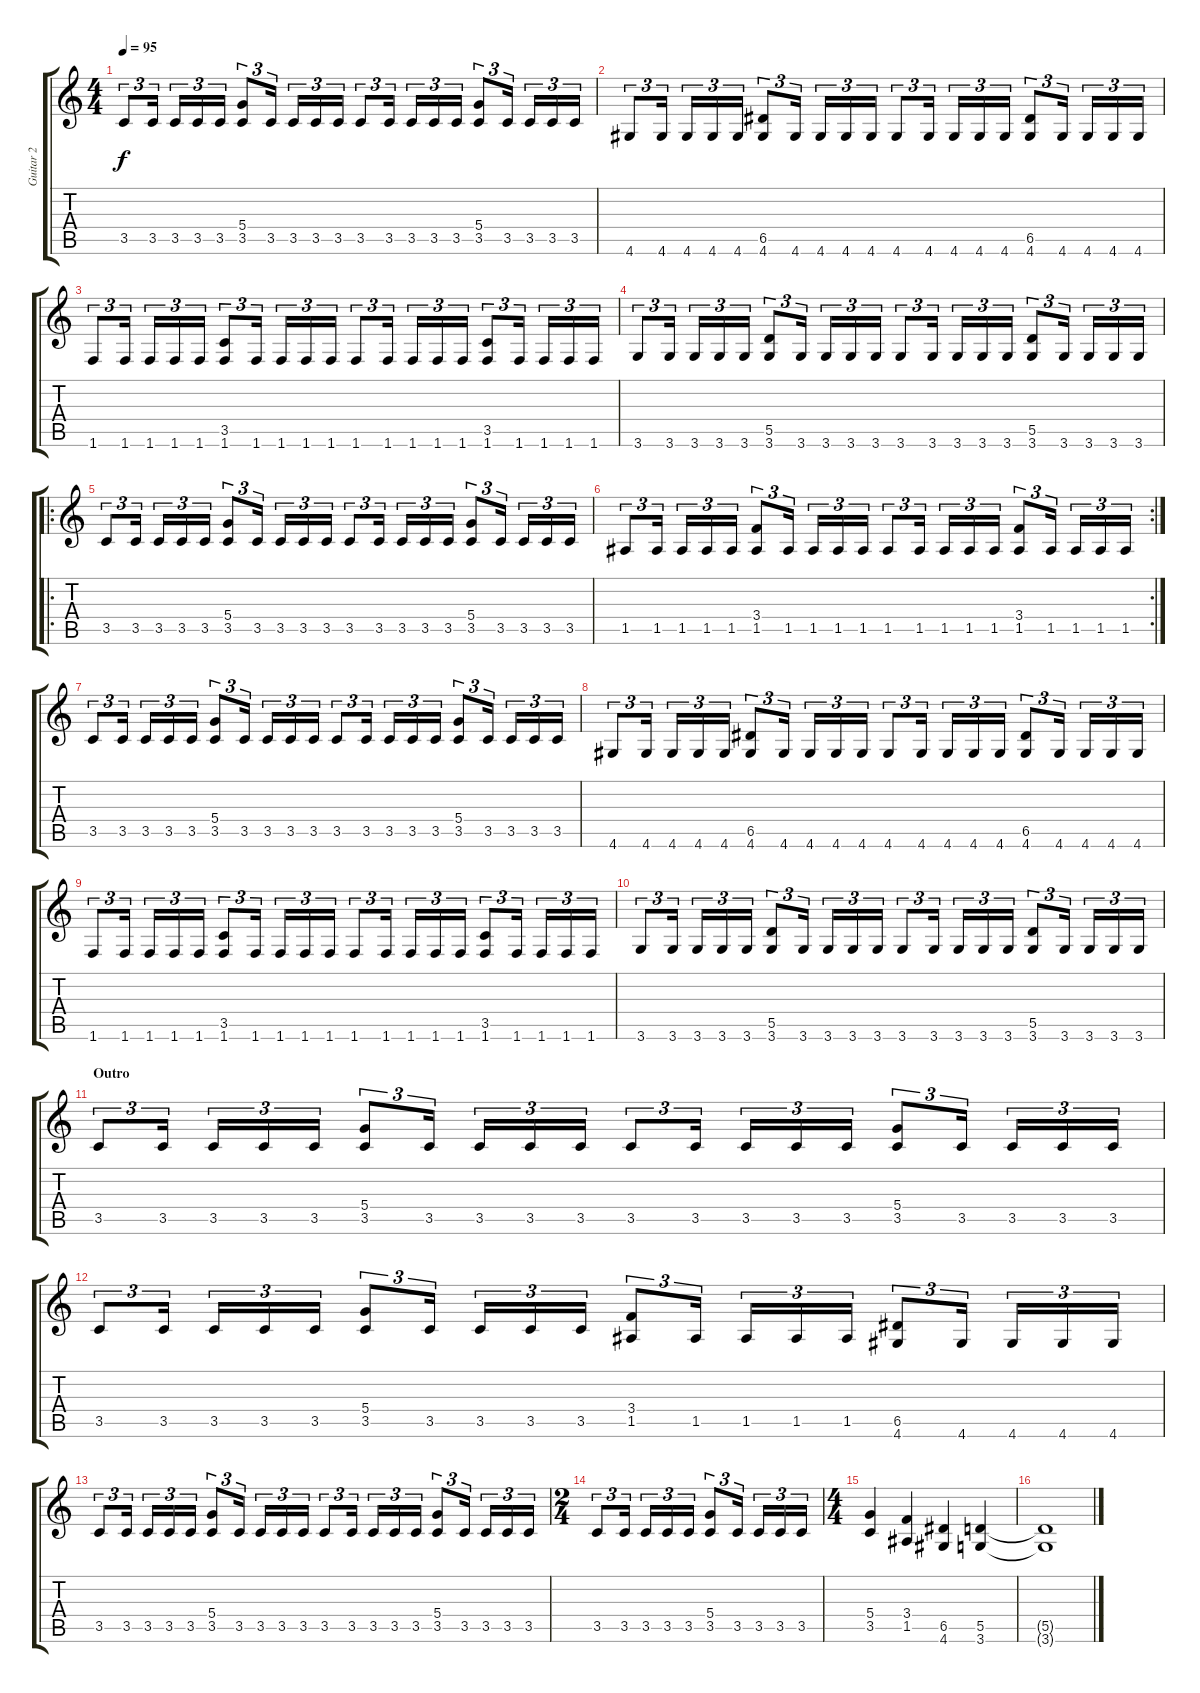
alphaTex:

\track ("Guitar 2" "Guitar 2") {instrument overdrivenguitar}
\staff {score tabs}
\tuning (E4 B3 G3 D3 A2 E2) {hide}
\ts (4 4)
\tempo 95
\clef g2
\ks c
3.5.8{tu (3 2) dy f} 3.5.16{tu (3 2)} 3.5.16{tu (3 2)} 3.5.16{tu (3 2)} 3.5.16{tu (3 2)} (5.4 3.5).8{tu (3 2)} 3.5.16{tu (3 2)} 3.5.16{tu (3 2)} 3.5.16{tu (3 2)} 3.5.16{tu (3 2)} 3.5.8{tu (3 2)} 3.5.16{tu (3 2)} 3.5.16{tu (3 2)} 3.5.16{tu (3 2)} 3.5.16{tu (3 2)} (5.4 3.5).8{tu (3 2)} 3.5.16{tu (3 2)} 3.5.16{tu (3 2)} 3.5.16{tu (3 2)} 3.5.16{tu (3 2)} |
4.6.8{tu (3 2)} 4.6.16{tu (3 2)} 4.6.16{tu (3 2)} 4.6.16{tu (3 2)} 4.6.16{tu (3 2)} (6.5 4.6).8{tu (3 2)} 4.6.16{tu (3 2)} 4.6.16{tu (3 2)} 4.6.16{tu (3 2)} 4.6.16{tu (3 2)} 4.6.8{tu (3 2)} 4.6.16{tu (3 2)} 4.6.16{tu (3 2)} 4.6.16{tu (3 2)} 4.6.16{tu (3 2)} (6.5 4.6).8{tu (3 2)} 4.6.16{tu (3 2)} 4.6.16{tu (3 2)} 4.6.16{tu (3 2)} 4.6.16{tu (3 2)} |
1.6.8{tu (3 2)} 1.6.16{tu (3 2)} 1.6.16{tu (3 2)} 1.6.16{tu (3 2)} 1.6.16{tu (3 2)} (3.5 1.6).8{tu (3 2)} 1.6.16{tu (3 2)} 1.6.16{tu (3 2)} 1.6.16{tu (3 2)} 1.6.16{tu (3 2)} 1.6.8{tu (3 2)} 1.6.16{tu (3 2)} 1.6.16{tu (3 2)} 1.6.16{tu (3 2)} 1.6.16{tu (3 2)} (3.5 1.6).8{tu (3 2)} 1.6.16{tu (3 2)} 1.6.16{tu (3 2)} 1.6.16{tu (3 2)} 1.6.16{tu (3 2)} |
3.6.8{tu (3 2)} 3.6.16{tu (3 2)} 3.6.16{tu (3 2)} 3.6.16{tu (3 2)} 3.6.16{tu (3 2)} (5.5 3.6).8{tu (3 2)} 3.6.16{tu (3 2)} 3.6.16{tu (3 2)} 3.6.16{tu (3 2)} 3.6.16{tu (3 2)} 3.6.8{tu (3 2)} 3.6.16{tu (3 2)} 3.6.16{tu (3 2)} 3.6.16{tu (3 2)} 3.6.16{tu (3 2)} (5.5 3.6).8{tu (3 2)} 3.6.16{tu (3 2)} 3.6.16{tu (3 2)} 3.6.16{tu (3 2)} 3.6.16{tu (3 2)} |
\ro
3.5.8{tu (3 2)} 3.5.16{tu (3 2)} 3.5.16{tu (3 2)} 3.5.16{tu (3 2)} 3.5.16{tu (3 2)} (5.4 3.5).8{tu (3 2)} 3.5.16{tu (3 2)} 3.5.16{tu (3 2)} 3.5.16{tu (3 2)} 3.5.16{tu (3 2)} 3.5.8{tu (3 2)} 3.5.16{tu (3 2)} 3.5.16{tu (3 2)} 3.5.16{tu (3 2)} 3.5.16{tu (3 2)} (5.4 3.5).8{tu (3 2)} 3.5.16{tu (3 2)} 3.5.16{tu (3 2)} 3.5.16{tu (3 2)} 3.5.16{tu (3 2)} |
\rc 2
1.5.8{tu (3 2)} 1.5.16{tu (3 2)} 1.5.16{tu (3 2)} 1.5.16{tu (3 2)} 1.5.16{tu (3 2)} (3.4 1.5).8{tu (3 2)} 1.5.16{tu (3 2)} 1.5.16{tu (3 2)} 1.5.16{tu (3 2)} 1.5.16{tu (3 2)} 1.5.8{tu (3 2)} 1.5.16{tu (3 2)} 1.5.16{tu (3 2)} 1.5.16{tu (3 2)} 1.5.16{tu (3 2)} (3.4 1.5).8{tu (3 2)} 1.5.16{tu (3 2)} 1.5.16{tu (3 2)} 1.5.16{tu (3 2)} 1.5.16{tu (3 2)} |
3.5.8{tu (3 2)} 3.5.16{tu (3 2)} 3.5.16{tu (3 2)} 3.5.16{tu (3 2)} 3.5.16{tu (3 2)} (5.4 3.5).8{tu (3 2)} 3.5.16{tu (3 2)} 3.5.16{tu (3 2)} 3.5.16{tu (3 2)} 3.5.16{tu (3 2)} 3.5.8{tu (3 2)} 3.5.16{tu (3 2)} 3.5.16{tu (3 2)} 3.5.16{tu (3 2)} 3.5.16{tu (3 2)} (5.4 3.5).8{tu (3 2)} 3.5.16{tu (3 2)} 3.5.16{tu (3 2)} 3.5.16{tu (3 2)} 3.5.16{tu (3 2)} |
4.6.8{tu (3 2)} 4.6.16{tu (3 2)} 4.6.16{tu (3 2)} 4.6.16{tu (3 2)} 4.6.16{tu (3 2)} (6.5 4.6).8{tu (3 2)} 4.6.16{tu (3 2)} 4.6.16{tu (3 2)} 4.6.16{tu (3 2)} 4.6.16{tu (3 2)} 4.6.8{tu (3 2)} 4.6.16{tu (3 2)} 4.6.16{tu (3 2)} 4.6.16{tu (3 2)} 4.6.16{tu (3 2)} (6.5 4.6).8{tu (3 2)} 4.6.16{tu (3 2)} 4.6.16{tu (3 2)} 4.6.16{tu (3 2)} 4.6.16{tu (3 2)} |
1.6.8{tu (3 2)} 1.6.16{tu (3 2)} 1.6.16{tu (3 2)} 1.6.16{tu (3 2)} 1.6.16{tu (3 2)} (3.5 1.6).8{tu (3 2)} 1.6.16{tu (3 2)} 1.6.16{tu (3 2)} 1.6.16{tu (3 2)} 1.6.16{tu (3 2)} 1.6.8{tu (3 2)} 1.6.16{tu (3 2)} 1.6.16{tu (3 2)} 1.6.16{tu (3 2)} 1.6.16{tu (3 2)} (3.5 1.6).8{tu (3 2)} 1.6.16{tu (3 2)} 1.6.16{tu (3 2)} 1.6.16{tu (3 2)} 1.6.16{tu (3 2)} |
3.6.8{tu (3 2)} 3.6.16{tu (3 2)} 3.6.16{tu (3 2)} 3.6.16{tu (3 2)} 3.6.16{tu (3 2)} (5.5 3.6).8{tu (3 2)} 3.6.16{tu (3 2)} 3.6.16{tu (3 2)} 3.6.16{tu (3 2)} 3.6.16{tu (3 2)} 3.6.8{tu (3 2)} 3.6.16{tu (3 2)} 3.6.16{tu (3 2)} 3.6.16{tu (3 2)} 3.6.16{tu (3 2)} (5.5 3.6).8{tu (3 2)} 3.6.16{tu (3 2)} 3.6.16{tu (3 2)} 3.6.16{tu (3 2)} 3.6.16{tu (3 2)} |
\section ("" "Outro")
3.5.8{tu (3 2)} 3.5.16{tu (3 2)} 3.5.16{tu (3 2)} 3.5.16{tu (3 2)} 3.5.16{tu (3 2)} (5.4 3.5).8{tu (3 2)} 3.5.16{tu (3 2)} 3.5.16{tu (3 2)} 3.5.16{tu (3 2)} 3.5.16{tu (3 2)} 3.5.8{tu (3 2)} 3.5.16{tu (3 2)} 3.5.16{tu (3 2)} 3.5.16{tu (3 2)} 3.5.16{tu (3 2)} (5.4 3.5).8{tu (3 2)} 3.5.16{tu (3 2)} 3.5.16{tu (3 2)} 3.5.16{tu (3 2)} 3.5.16{tu (3 2)} |
3.5.8{tu (3 2)} 3.5.16{tu (3 2)} 3.5.16{tu (3 2)} 3.5.16{tu (3 2)} 3.5.16{tu (3 2)} (5.4 3.5).8{tu (3 2)} 3.5.16{tu (3 2)} 3.5.16{tu (3 2)} 3.5.16{tu (3 2)} 3.5.16{tu (3 2)} (3.4 1.5).8{tu (3 2)} 1.5.16{tu (3 2)} 1.5.16{tu (3 2)} 1.5.16{tu (3 2)} 1.5.16{tu (3 2)} (6.5 4.6).8{tu (3 2)} 4.6.16{tu (3 2)} 4.6.16{tu (3 2)} 4.6.16{tu (3 2)} 4.6.16{tu (3 2)} |
3.5.8{tu (3 2)} 3.5.16{tu (3 2)} 3.5.16{tu (3 2)} 3.5.16{tu (3 2)} 3.5.16{tu (3 2)} (5.4 3.5).8{tu (3 2)} 3.5.16{tu (3 2)} 3.5.16{tu (3 2)} 3.5.16{tu (3 2)} 3.5.16{tu (3 2)} 3.5.8{tu (3 2)} 3.5.16{tu (3 2)} 3.5.16{tu (3 2)} 3.5.16{tu (3 2)} 3.5.16{tu (3 2)} (5.4 3.5).8{tu (3 2)} 3.5.16{tu (3 2)} 3.5.16{tu (3 2)} 3.5.16{tu (3 2)} 3.5.16{tu (3 2)} |
\ts (2 4)
3.5.8{tu (3 2)} 3.5.16{tu (3 2)} 3.5.16{tu (3 2)} 3.5.16{tu (3 2)} 3.5.16{tu (3 2)} (5.4 3.5).8{tu (3 2)} 3.5.16{tu (3 2)} 3.5.16{tu (3 2)} 3.5.16{tu (3 2)} 3.5.16{tu (3 2)} |
\ts (4 4)
(5.4 3.5).4 (3.4 1.5).4 (6.5 4.6).4 (5.5 3.6).4 |
(5.5{t} 3.6{t}).1
